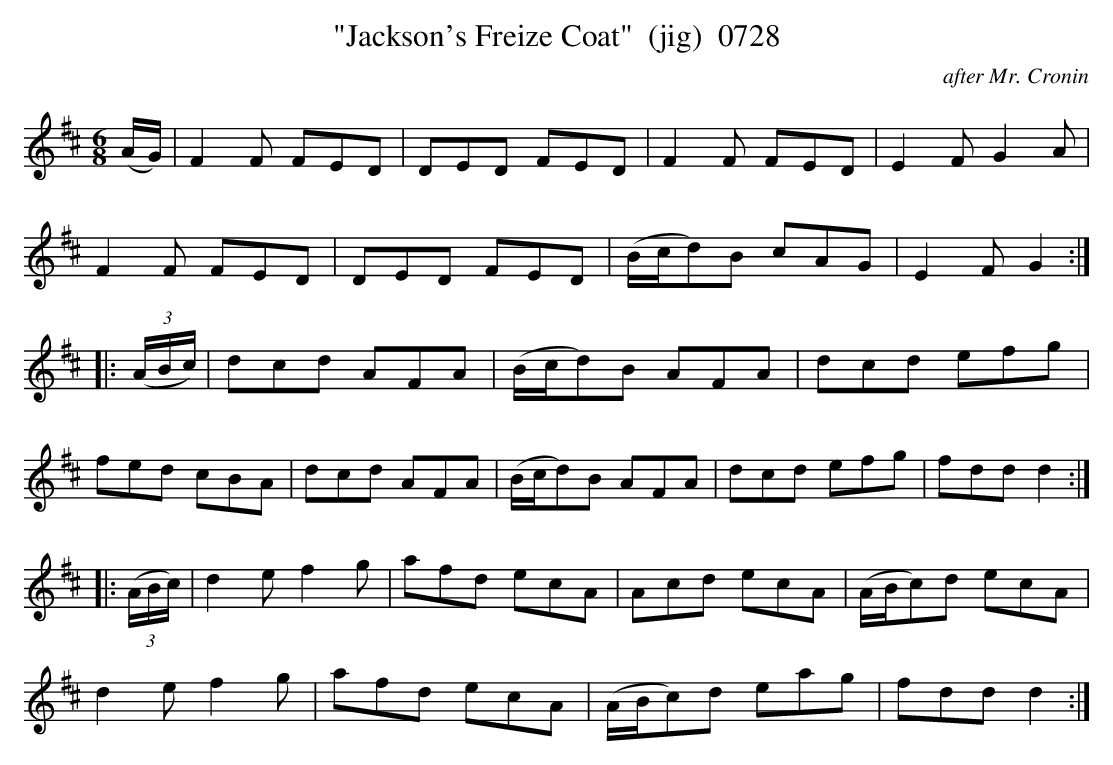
X:1
T:"Jackson's Freize Coat"  (jig)  0728
C:after Mr. Cronin
BRENNAN June 2003 (HTTP://WWW.SOSYOURMOM.COM)
M:6/8
L:1/8
K:D
(A/2G/2)|F2F FED|DED FED|F2F FED|E2F G2A|
F2F FED|DED FED|(B/2c/2d)B cAG|E2F G2:|
|: (3(A/2B/2c/2)|dcd AFA|(B/2c/2d)B AFA|dcd efg|
fed cBA|dcd AFA|(B/2c/2d)B AFA|dcd efg|fdd d2:|
|: (3(A/2B/2c/2)|d2e f2g|afd ecA|Acd ecA|(A/2B/2c)d ecA|
d2e f2g|afd ecA|(A/2B/2c)d eag|fdd d2:|
